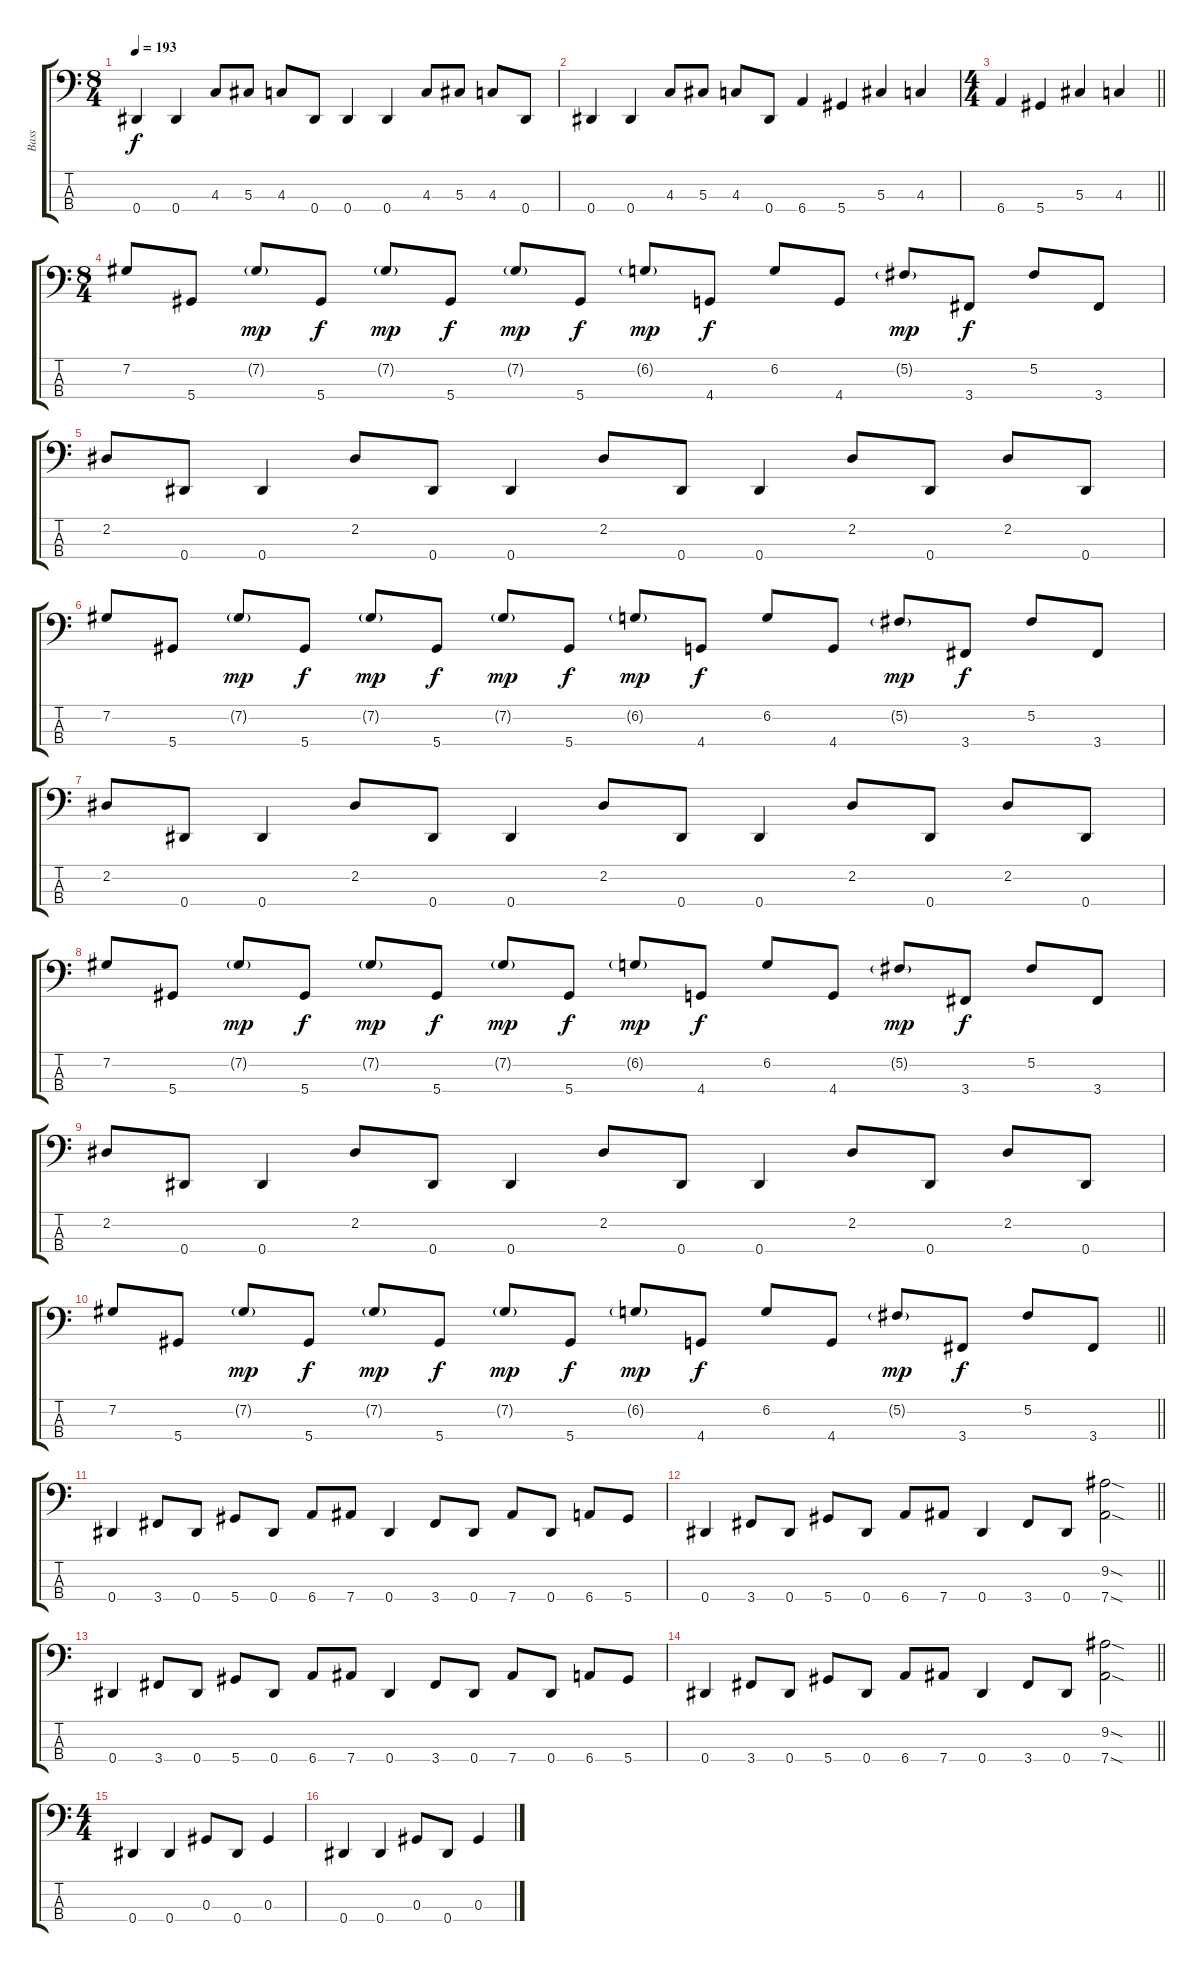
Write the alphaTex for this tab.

\track ("Bass" "Bass") {instrument electricbassfinger}
\staff {score tabs}
\tuning (Gb2 Db2 Ab1 Eb1) {hide}
\ts (8 4)
\tempo 193
\clef f4
\ks c
0.4.4{dy f} 0.4.4 4.3.8 5.3.8 4.3.8 0.4.8 0.4.4 0.4.4 4.3.8 5.3.8 4.3.8 0.4.8 |
0.4.4 0.4.4 4.3.8 5.3.8 4.3.8 0.4.8 6.4.4 5.4.4 5.3.4 4.3.4 |
\ts (4 4)
\barLineRight lightlight
6.4.4 5.4.4 5.3.4 4.3.4 |
\ts (8 4)
7.2.8 5.4.8 7.2{g}.8{dy mp} 5.4.8{dy f} 7.2{g}.8{dy mp} 5.4.8{dy f} 7.2{g}.8{dy mp} 5.4.8{dy f} 6.2{g}.8{dy mp} 4.4.8{dy f} 6.2.8 4.4.8 5.2{g}.8{dy mp} 3.4.8{dy f} 5.2.8 3.4.8 |
2.2.8 0.4.8 0.4.4 2.2.8 0.4.8 0.4.4 2.2.8 0.4.8 0.4.4 2.2.8 0.4.8 2.2.8 0.4.8 |
7.2.8 5.4.8 7.2{g}.8{dy mp} 5.4.8{dy f} 7.2{g}.8{dy mp} 5.4.8{dy f} 7.2{g}.8{dy mp} 5.4.8{dy f} 6.2{g}.8{dy mp} 4.4.8{dy f} 6.2.8 4.4.8 5.2{g}.8{dy mp} 3.4.8{dy f} 5.2.8 3.4.8 |
2.2.8 0.4.8 0.4.4 2.2.8 0.4.8 0.4.4 2.2.8 0.4.8 0.4.4 2.2.8 0.4.8 2.2.8 0.4.8 |
7.2.8 5.4.8 7.2{g}.8{dy mp} 5.4.8{dy f} 7.2{g}.8{dy mp} 5.4.8{dy f} 7.2{g}.8{dy mp} 5.4.8{dy f} 6.2{g}.8{dy mp} 4.4.8{dy f} 6.2.8 4.4.8 5.2{g}.8{dy mp} 3.4.8{dy f} 5.2.8 3.4.8 |
2.2.8 0.4.8 0.4.4 2.2.8 0.4.8 0.4.4 2.2.8 0.4.8 0.4.4 2.2.8 0.4.8 2.2.8 0.4.8 |
\barLineRight lightlight
7.2.8 5.4.8 7.2{g}.8{dy mp} 5.4.8{dy f} 7.2{g}.8{dy mp} 5.4.8{dy f} 7.2{g}.8{dy mp} 5.4.8{dy f} 6.2{g}.8{dy mp} 4.4.8{dy f} 6.2.8 4.4.8 5.2{g}.8{dy mp} 3.4.8{dy f} 5.2.8 3.4.8 |
0.4.4 3.4.8 0.4.8 5.4.8 0.4.8 6.4.8 7.4.8 0.4.4 3.4.8 0.4.8 7.4.8 0.4.8 6.4.8 5.4.8 |
\barLineRight lightlight
0.4.4 3.4.8 0.4.8 5.4.8 0.4.8 6.4.8 7.4.8 0.4.4 3.4.8 0.4.8 (9.2{sod} 7.4{sod}).2 |
0.4.4 3.4.8 0.4.8 5.4.8 0.4.8 6.4.8 7.4.8 0.4.4 3.4.8 0.4.8 7.4.8 0.4.8 6.4.8 5.4.8 |
\barLineRight lightlight
0.4.4 3.4.8 0.4.8 5.4.8 0.4.8 6.4.8 7.4.8 0.4.4 3.4.8 0.4.8 (9.2{sod} 7.4{sod}).2 |
\ts (4 4)
0.4.4 0.4.4 0.3.8 0.4.8 0.3.4 |
0.4.4 0.4.4 0.3.8 0.4.8 0.3.4
